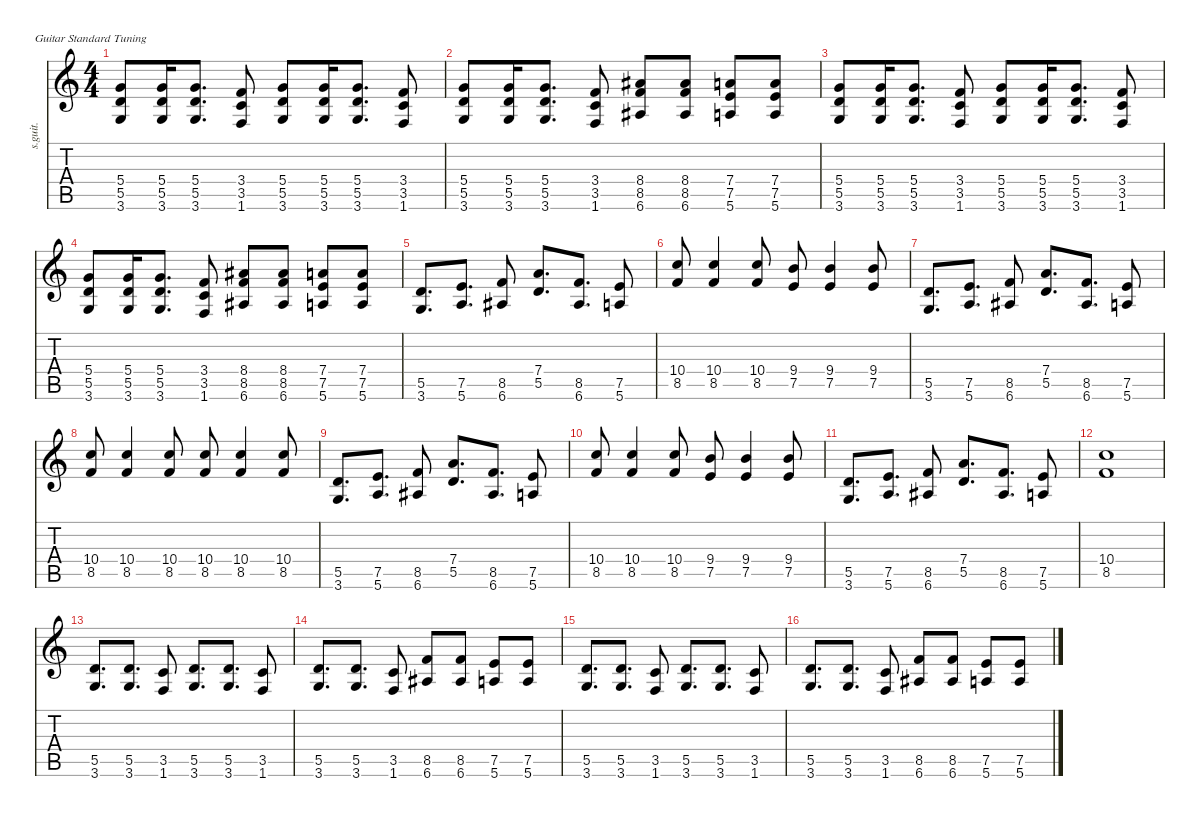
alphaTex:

\defaultSystemsLayout 4
\hideDynamics
\bracketExtendMode nobrackets
\track ("" "s.guit.") {instrument distortionguitar}
\staff {score tabs}
\tuning (E4 B3 G3 D3 A2 E2)
\ts (4 4)
\tempo (150 hide)
\clef g2
\ks c
(5.4 5.5 3.6).8{dy f} (5.4 5.5 3.6).16 (5.4 5.5 3.6).8{d} (3.4 3.5 1.6).8 (5.4 5.5 3.6).8 (5.4 5.5 3.6).16 (5.4 5.5 3.6).8{d} (3.4 3.5 1.6).8 |
(5.4 5.5 3.6).8 (5.4 5.5 3.6).16 (5.4 5.5 3.6).8{d} (3.4 3.5 1.6).8 (8.4{acc #} 8.5 6.6{acc #}).8 (8.4{acc #} 8.5 6.6{acc #}).8 (7.4 7.5 5.6).8 (7.4 7.5 5.6).8 |
(5.4 5.5 3.6).8 (5.4 5.5 3.6).16 (5.4 5.5 3.6).8{d} (3.4 3.5 1.6).8 (5.4 5.5 3.6).8 (5.4 5.5 3.6).16 (5.4 5.5 3.6).8{d} (3.4 3.5 1.6).8 |
(5.4 5.5 3.6).8 (5.4 5.5 3.6).16 (5.4 5.5 3.6).8{d} (3.4 3.5 1.6).8 (8.4{acc #} 8.5 6.6{acc #}).8 (8.4{acc #} 8.5 6.6{acc #}).8 (7.4 7.5 5.6).8 (7.4 7.5 5.6).8 |
(5.5 3.6).8{d} (7.5 5.6).8{d} (8.5 6.6{acc #}).8 (7.4 5.5).8{d} (8.5 6.6{acc #}).8{d} (7.5 5.6).8 |
(10.4 8.5).8 (10.4 8.5).4 (10.4 8.5).8 (9.4 7.5).8 (9.4 7.5).4 (9.4 7.5).8 |
(5.5 3.6).8{d} (7.5 5.6).8{d} (8.5 6.6{acc #}).8 (7.4 5.5).8{d} (8.5 6.6{acc #}).8{d} (7.5 5.6).8 |
(10.4 8.5).8 (10.4 8.5).4 (10.4 8.5).8 (10.4 8.5).8 (10.4 8.5).4 (10.4 8.5).8 |
(5.5 3.6).8{d} (7.5 5.6).8{d} (8.5 6.6{acc #}).8 (7.4 5.5).8{d} (8.5 6.6{acc #}).8{d} (7.5 5.6).8 |
(10.4 8.5).8 (10.4 8.5).4 (10.4 8.5).8 (9.4 7.5).8 (9.4 7.5).4 (9.4 7.5).8 |
(5.5 3.6).8{d} (7.5 5.6).8{d} (8.5 6.6{acc #}).8 (7.4 5.5).8{d} (8.5 6.6{acc #}).8{d} (7.5 5.6).8 |
(10.4 8.5).1 |
(5.5 3.6).8{d} (5.5 3.6).8{d} (3.5 1.6).8 (5.5 3.6).8{d} (5.5 3.6).8{d} (3.5 1.6).8 |
(5.5 3.6).8{d} (5.5 3.6).8{d} (3.5 1.6).8 (8.5 6.6{acc #}).8 (8.5 6.6{acc #}).8 (7.5 5.6).8 (7.5 5.6).8 |
(5.5 3.6).8{d} (5.5 3.6).8{d} (3.5 1.6).8 (5.5 3.6).8{d} (5.5 3.6).8{d} (3.5 1.6).8 |
(5.5 3.6).8{d} (5.5 3.6).8{d} (3.5 1.6).8 (8.5 6.6{acc #}).8 (8.5 6.6{acc #}).8 (7.5 5.6).8 (7.5 5.6).8
